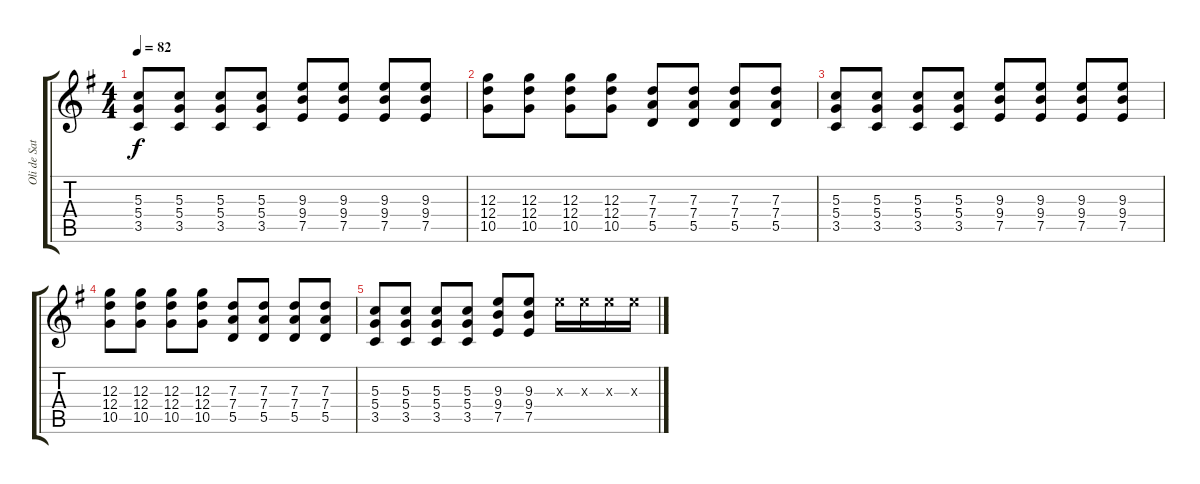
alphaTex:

\track ("Oli de Sat (guitare rythmique)" "Oli de Sat") {instrument distortionguitar}
\staff {score tabs}
\tuning (E4 B3 G3 D3 A2 E2) {hide}
\ts (4 4)
\tempo 82
\clef g2
\ks g
(5.3 5.4 3.5).8{dy f} (5.3 5.4 3.5).8 (5.3 5.4 3.5).8 (5.3 5.4 3.5).8 (9.3 9.4 7.5).8 (9.3 9.4 7.5).8 (9.3 9.4 7.5).8 (9.3 9.4 7.5).8 |
(12.3 12.4 10.5).8 (12.3 12.4 10.5).8 (12.3 12.4 10.5).8 (12.3 12.4 10.5).8 (7.3 7.4 5.5).8 (7.3 7.4 5.5).8 (7.3 7.4 5.5).8 (7.3 7.4 5.5).8 |
(5.3 5.4 3.5).8 (5.3 5.4 3.5).8 (5.3 5.4 3.5).8 (5.3 5.4 3.5).8 (9.3 9.4 7.5).8 (9.3 9.4 7.5).8 (9.3 9.4 7.5).8 (9.3 9.4 7.5).8 |
(12.3 12.4 10.5).8 (12.3 12.4 10.5).8 (12.3 12.4 10.5).8 (12.3 12.4 10.5).8 (7.3 7.4 5.5).8 (7.3 7.4 5.5).8 (7.3 7.4 5.5).8 (7.3 7.4 5.5).8 |
(5.3 5.4 3.5).8 (5.3 5.4 3.5).8 (5.3 5.4 3.5).8 (5.3 5.4 3.5).8 (9.3 9.4 7.5).8 (9.3 9.4 7.5).8 9.3{x}.16 9.3{x}.16 9.3{x}.16 9.3{x}.16
